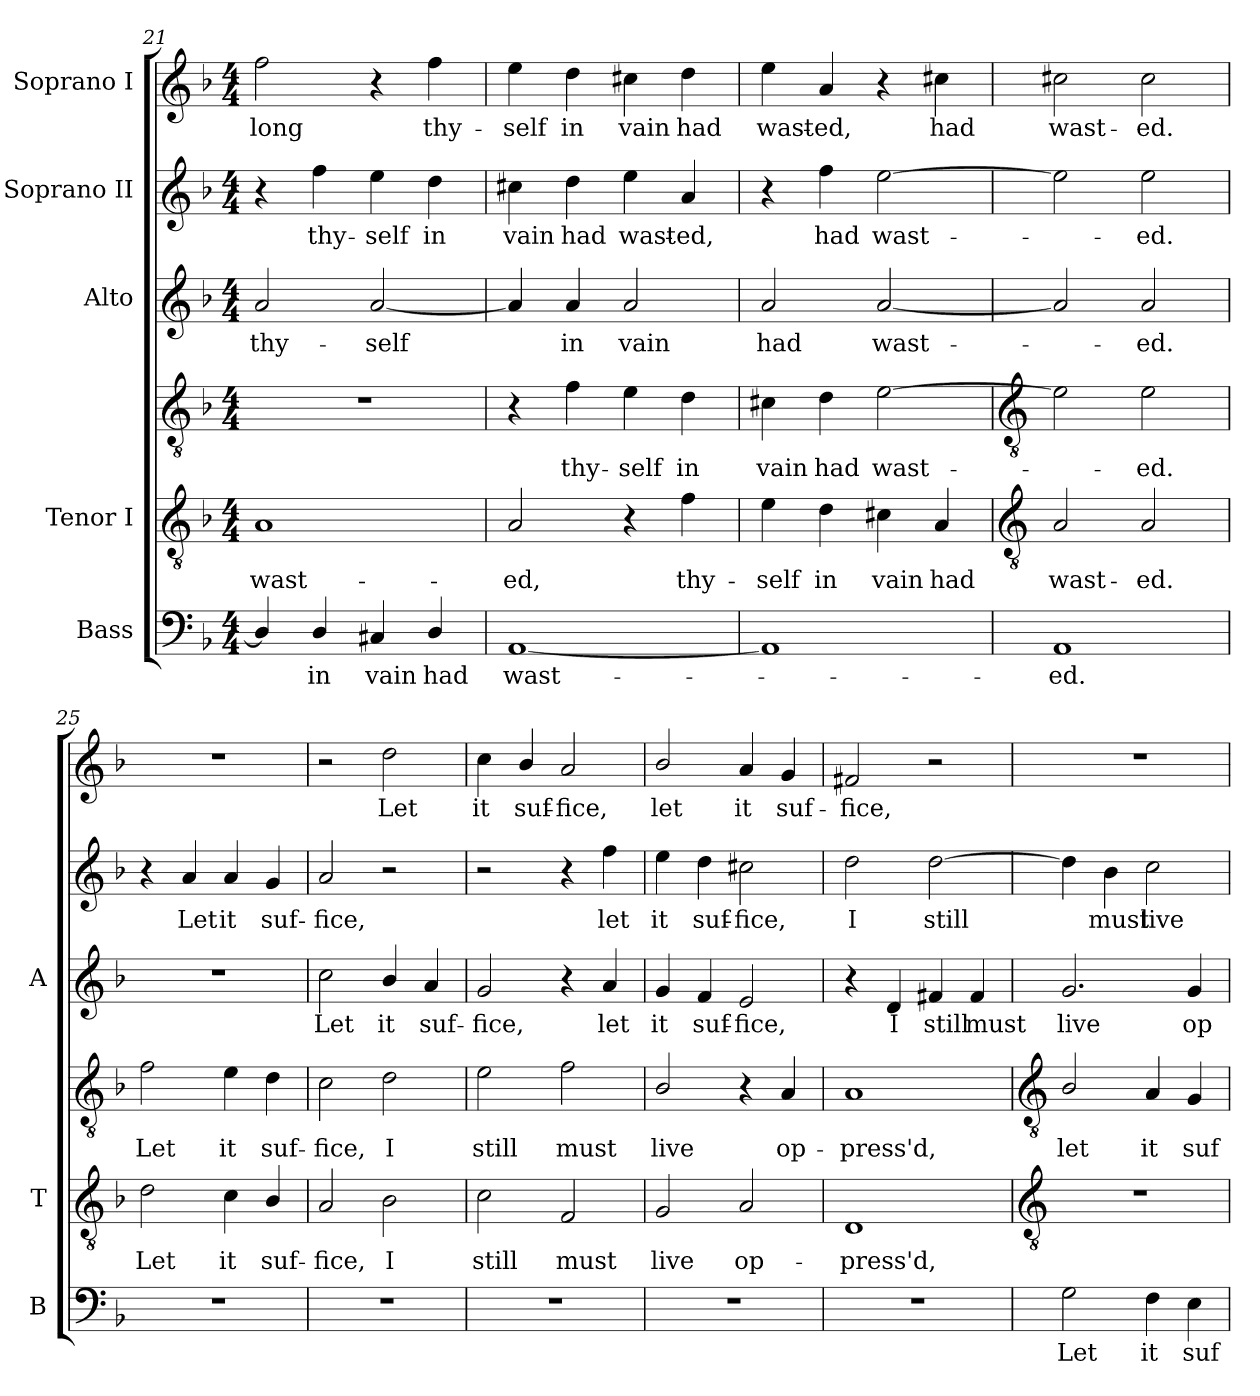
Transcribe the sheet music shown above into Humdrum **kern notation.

**kern	**text	**kern	**text	**kern	**text	**kern	**text	**kern	**text	**kern	**text
*part5	*part5	*part4	*part4	*part4	*part4	*part3	*part3	*part2	*part2	*part1	*part1
*staff6	*staff6	*staff5	*staff5	*staff4	*staff4	*staff3	*staff3	*staff2	*staff2	*staff1	*staff1
*I"Bass	*	*I"Tenor I	*	*	*	*I"Alto	*	*I"Soprano II	*	*I"Soprano I	*
*I'B	*	*I'T	*	*	*	*I'A	*	*	*	*	*
*clefF4	*	*clefGv2	*	*clefGv2	*	*clefG2	*	*clefG2	*	*clefG2	*
*k[b-]	*	*k[b-]	*	*k[b-]	*	*k[b-]	*	*k[b-]	*	*k[b-]	*
*F:	*	*F:	*	*F:	*	*F:	*	*F:	*	*F:	*
*M4/4	*	*M4/4	*	*M4/4	*	*M4/4	*	*M4/4	*	*M4/4	*
=21	=21	=21	=21	=21	=21	=21	=21	=21	=21	=21	=21
!	!	!	!LO:LY:b	!	!	!	!LO:LY:b	!	!	!	!LO:LY:b
4D/]	.	1A	wast-	1r	.	2a	thy-	4r	.	2ff	long
!	!LO:LY:b	!	!	!	!	!	!	!	!LO:LY:b	!	!
4D/	in	.	.	.	.	.	.	4ff	thy-	.	.
!	!LO:LY:b	!	!	!	!	!	!LO:LY:b	!	!LO:LY:b	!	!
4C#X	vain	.	.	.	.	[2a	-self	4ee	self	4r	.
!	!LO:LY:b	!	!	!	!	!	!	!	!LO:LY:b	!	!LO:LY:b
4D/	had	.	.	.	.	.	.	4dd	in	4ff	thy-
=22	=22	=22	=22	=22	=22	=22	=22	=22	=22	=22	=22
!	!LO:LY:b	!	!LO:LY:b	!	!	!	!	!	!LO:LY:b	!	!LO:LY:b
[1AA	wast-	2A	ed,	4r	.	4a]	.	4cc#X	vain	4ee	-self
!	!	!	!	!	!LO:LY:b	!	!LO:LY:b	!	!LO:LY:b	!	!LO:LY:b
.	.	.	.	4f	-thy-	4a	in	4dd	had	4dd	in
!	!	!	!	!	!LO:LY:b	!	!LO:LY:b	!	!LO:LY:b	!	!LO:LY:b
.	.	4r	.	4e	-self	2a	vain	4ee	wast-	4cc#X	vain
!	!	!	!LO:LY:b	!	!LO:LY:b	!	!	!	!LO:LY:b	!	!LO:LY:b
.	.	4f	thy-	4d	in	.	.	4a	-ed,	4dd	had
=23	=23	=23	=23	=23	=23	=23	=23	=23	=23	=23	=23
!	!	!	!LO:LY:b	!	!LO:LY:b	!	!LO:LY:b	!	!	!	!LO:LY:b
1AA]	.	4e	self	4c#X	-vain	2a	had	4r	.	4ee	wast-
!	!	!	!LO:LY:b	!	!LO:LY:b	!	!	!	!LO:LY:b	!	!LO:LY:b
.	.	4d	in	4d	had	.	.	4ff	had	4a	-ed,
!	!	!	!LO:LY:b	!	!LO:LY:b	!	!LO:LY:b	!	!LO:LY:b	!	!
.	.	4c#X	vain	[2e	wast-	[2a	wast-	[2ee	wast-	4r	.
!	!	!	!LO:LY:b	!	!	!	!	!	!	!	!LO:LY:b
.	.	4A	had	.	.	.	.	.	.	4cc#X	had
!!LO:LB:g=z
=24	=24	=24	=24	=24	=24	=24	=24	=24	=24	=24	=24
*	*	*clefGv2	*	*clefGv2	*	*	*	*	*	*	*
!	!LO:LY:b	!	!LO:LY:b	!	!	!	!	!	!	!	!LO:LY:b
1AA	ed.	2A	wast-	2e]	.	2a]	.	2ee]	.	2cc#X	wast-
!	!	!	!LO:LY:b	!	!LO:LY:b	!	!LO:LY:b	!	!LO:LY:b	!	!LO:LY:b
.	.	2A	-ed.	2e	ed.	2a	ed.	2ee	ed.	2cc#	-ed.
=25	=25	=25	=25	=25	=25	=25	=25	=25	=25	=25	=25
!	!	!	!LO:LY:b	!	!LO:LY:b	!	!	!	!	!	!
1r	.	2d	-Let	2f	Let	1r	.	4r	.	1r	.
!	!	!	!	!	!	!	!	!	!LO:LY:b	!	!
.	.	.	.	.	.	.	.	4a	Let	.	.
!	!	!	!LO:LY:b	!	!LO:LY:b	!	!	!	!LO:LY:b	!	!
.	.	4c	it	4e	it	.	.	4a	it	.	.
!	!	!	!LO:LY:b	!	!LO:LY:b	!	!	!	!LO:LY:b	!	!
.	.	4B-/	suf-	4d	suf-	.	.	4g	suf-	.	.
=26	=26	=26	=26	=26	=26	=26	=26	=26	=26	=26	=26
!	!	!	!LO:LY:b	!	!LO:LY:b	!	!LO:LY:b	!	!LO:LY:b	!	!
1r	.	2A	fice,	2c	-fice,	2cc	Let	2a	-fice,	2r	.
!	!	!	!LO:LY:b	!	!LO:LY:b	!	!LO:LY:b	!	!	!	!LO:LY:b
.	.	2B-	I	2d	I	4b-/	it	2r	.	2dd	Let
!	!	!	!	!	!	!	!LO:LY:b	!	!	!	!
.	.	.	.	.	.	4a	suf-	.	.	.	.
=27	=27	=27	=27	=27	=27	=27	=27	=27	=27	=27	=27
!	!	!	!LO:LY:b	!	!LO:LY:b	!	!LO:LY:b	!	!	!	!LO:LY:b
1r	.	2c	still	2e	still	2g	-fice,	2r	.	4cc	it
!	!	!	!	!	!	!	!	!	!	!	!LO:LY:b
.	.	.	.	.	.	.	.	.	.	4b-/	suf-
!	!	!	!LO:LY:b	!	!LO:LY:b	!	!	!	!	!	!LO:LY:b
.	.	2F	must	2f	must	4r	.	4r	.	2a	-fice,
!	!	!	!	!	!	!	!LO:LY:b	!	!LO:LY:b	!	!
.	.	.	.	.	.	4a	let	4ff	let	.	.
=28	=28	=28	=28	=28	=28	=28	=28	=28	=28	=28	=28
!	!	!	!LO:LY:b	!	!LO:LY:b	!	!LO:LY:b	!	!LO:LY:b	!	!LO:LY:b
1r	.	2G	-live	2B-/	live	4g	it	4ee	it	2b-/	let
!	!	!	!	!	!	!	!LO:LY:b	!	!LO:LY:b	!	!
.	.	.	.	.	.	4f	suf-	4dd	suf-	.	.
!	!	!	!LO:LY:b	!	!	!	!LO:LY:b	!	!LO:LY:b	!	!LO:LY:b
.	.	2A	op-	4r	.	2e	-fice,	2cc#X	-fice,	4a	it
!	!	!	!	!	!LO:LY:b	!	!	!	!	!	!LO:LY:b
.	.	.	.	4A	op-	.	.	.	.	4g	suf-
=29	=29	=29	=29	=29	=29	=29	=29	=29	=29	=29	=29
!	!	!	!LO:LY:b	!	!LO:LY:b	!	!	!	!LO:LY:b	!	!LO:LY:b
1r	.	1D	press'd,	1A	-press'd,	4r	.	2dd	I	2f#X	-fice,
!	!	!	!	!	!	!	!LO:LY:b	!	!	!	!
.	.	.	.	.	.	4d	I	.	.	.	.
!	!	!	!	!	!	!	!LO:LY:b	!	!LO:LY:b	!	!
.	.	.	.	.	.	4f#X	still	[2dd	still	2r	.
!	!	!	!	!	!	!	!LO:LY:b	!	!	!	!
.	.	.	.	.	.	4f#	must	.	.	.	.
!!LO:LB:g=z
=30	=30	=30	=30	=30	=30	=30	=30	=30	=30	=30	=30
*	*	*clefGv2	*	*clefGv2	*	*	*	*	*	*	*
!	!LO:LY:b	!	!	!	!LO:LY:b	!	!LO:LY:b	!	!	!	!
2G	Let	1r	.	2B-/	let	2.g	live	4dd]	.	1r	.
!	!	!	!	!	!	!	!	!	!LO:LY:b	!	!
.	.	.	.	.	.	.	.	4b-	must	.	.
!	!LO:LY:b	!	!	!	!LO:LY:b	!	!	!	!LO:LY:b	!	!
4F	it	.	.	4A	it	.	.	2cc	live	.	.
!	!LO:LY:b	!	!	!	!LO:LY:b	!	!LO:LY:b	!	!	!	!
4E	suf-	.	.	4G	suf-	4g	op-	.	.	.	.
=	=	=	=	=	=	=	=	=	=	=	=
*-	*-	*-	*-	*-	*-	*-	*-	*-	*-	*-	*-
